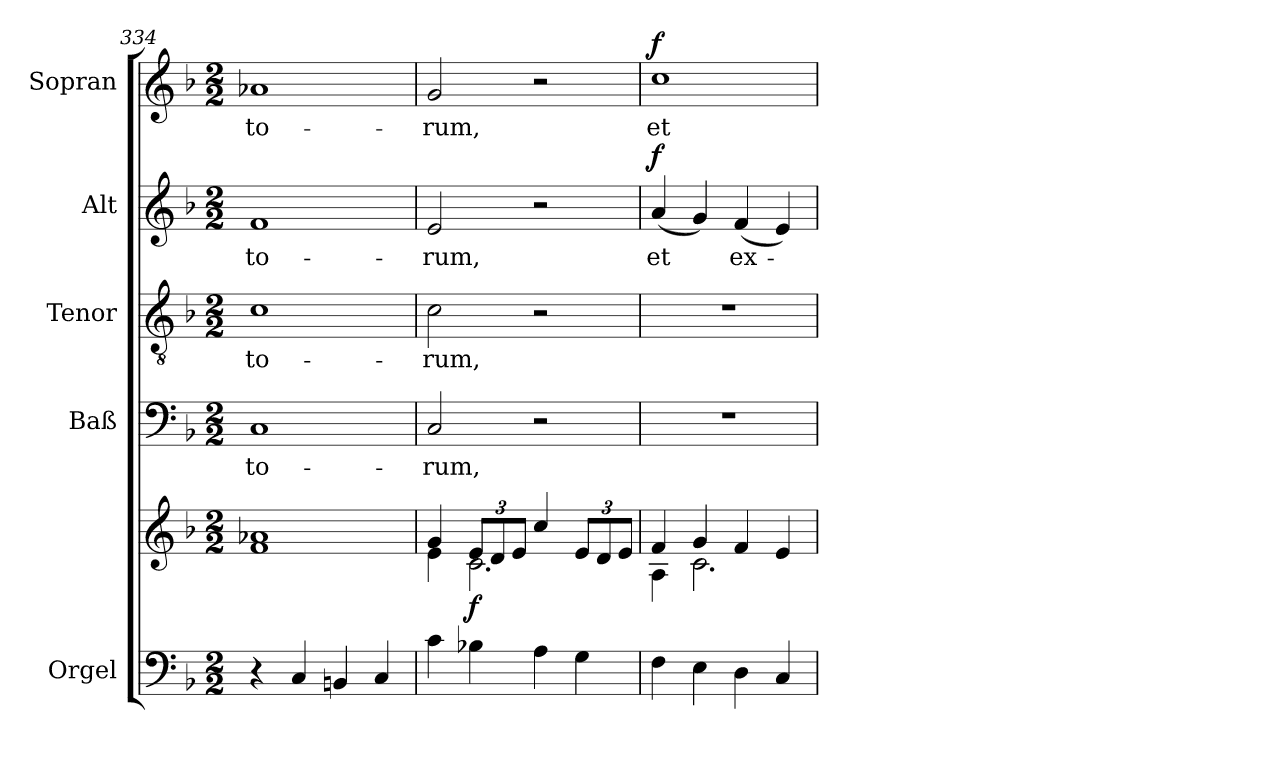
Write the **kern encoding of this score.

**kern	**kern	**dynam	**kern	**text	**kern	**text	**kern	**text	**dynam	**kern	**text	**dynam
*part5	*part5	*part5	*part4	*part4	*part3	*part3	*part2	*part2	*part2	*part1	*part1	*part1
*staff6	*staff5	*staff5/6	*staff4	*staff4	*staff3	*staff3	*staff2	*staff2	*staff2	*staff1	*staff1	*staff1
*I"Orgel	*	*	*I"Baß	*	*I"Tenor	*	*I"Alt	*	*	*I"Sopran	*	*
*I'Org.	*	*	*	*	*	*	*	*	*	*	*	*
*clefF4	*clefG2	*	*clefF4	*	*clefGv2	*	*clefG2	*	*	*clefG2	*	*
*k[b-]	*k[b-]	*	*k[b-]	*	*k[b-]	*	*k[b-]	*	*	*k[b-]	*	*
*F:	*F:	*	*F:	*	*F:	*	*F:	*	*	*F:	*	*
*M2/2	*M2/2	*	*M2/2	*	*M2/2	*	*M2/2	*	*	*M2/2	*	*
=334	=334	=334	=334	=334	=334	=334	=334	=334	=334	=334	=334	=334
*	*^	*	*	*	*	*	*	*	*	*	*	*
!	!	!	!	!	!LO:LY:b	!	!LO:LY:b	!	!LO:LY:b	!	!	!LO:LY:b	!
4r	1a-X	1f	.	1C	-to-	1c	-to-	1f	-to-	.	1a-X	-to-	.
4C/	.	.	.	.	.	.	.	.	.	.	.	.	.
4BBn/	.	.	.	.	.	.	.	.	.	.	.	.	.
4C/	.	.	.	.	.	.	.	.	.	.	.	.	.
=335	=335	=335	=335	=335	=335	=335	=335	=335	=335	=335	=335	=335	=335
!	!	!	!	!	!LO:LY:b	!	!LO:LY:b	!	!LO:LY:b	!	!	!LO:LY:b	!
4c\	4g/	4e\	.	2C/	-rum,	2c\	-rum,	2e/	-rum,	.	2g/	-rum,	.
*	*Xbrackettup	*	*	*	*	*	*	*	*	*	*	*	*
!	!	!	!LO:DY:b	!	!	!	!	!	!	!	!	!	!
4B-X\	12e/L	2.c\	f	.	.	.	.	.	.	.	.	.	.
.	12d/	.	.	.	.	.	.	.	.	.	.	.	.
.	12e/J	.	.	.	.	.	.	.	.	.	.	.	.
4A\	4cc/	.	.	2r	.	2r	.	2r	.	.	2r	.	.
4G\	12e/L	.	.	.	.	.	.	.	.	.	.	.	.
.	12d/	.	.	.	.	.	.	.	.	.	.	.	.
.	12e/J	.	.	.	.	.	.	.	.	.	.	.	.
=336	=336	=336	=336	=336	=336	=336	=336	=336	=336	=336	=336	=336	=336
!	!	!	!	!	!	!	!	!	!LO:LY:b	!LO:DY:a	!	!LO:LY:b	!LO:DY:a
4F\	4f/	4A\	.	1r	.	1r	.	(<4a/	et	f	1cc	et	f
4E\	4g/	2.c\	.	.	.	.	.	4g/)	.	.	.	.	.
!	!	!	!	!	!	!	!	!	!LO:LY:b	!	!	!	!
4D\	4f/	.	.	.	.	.	.	(<4f/	ex-	.	.	.	.
4C/	4e/	.	.	.	.	.	.	4e/)	.	.	.	.	.
*	*v	*v	*	*	*	*	*	*	*	*	*	*	*
=	=	=	=	=	=	=	=	=	=	=	=	=
*-	*-	*-	*-	*-	*-	*-	*-	*-	*-	*-	*-	*-
